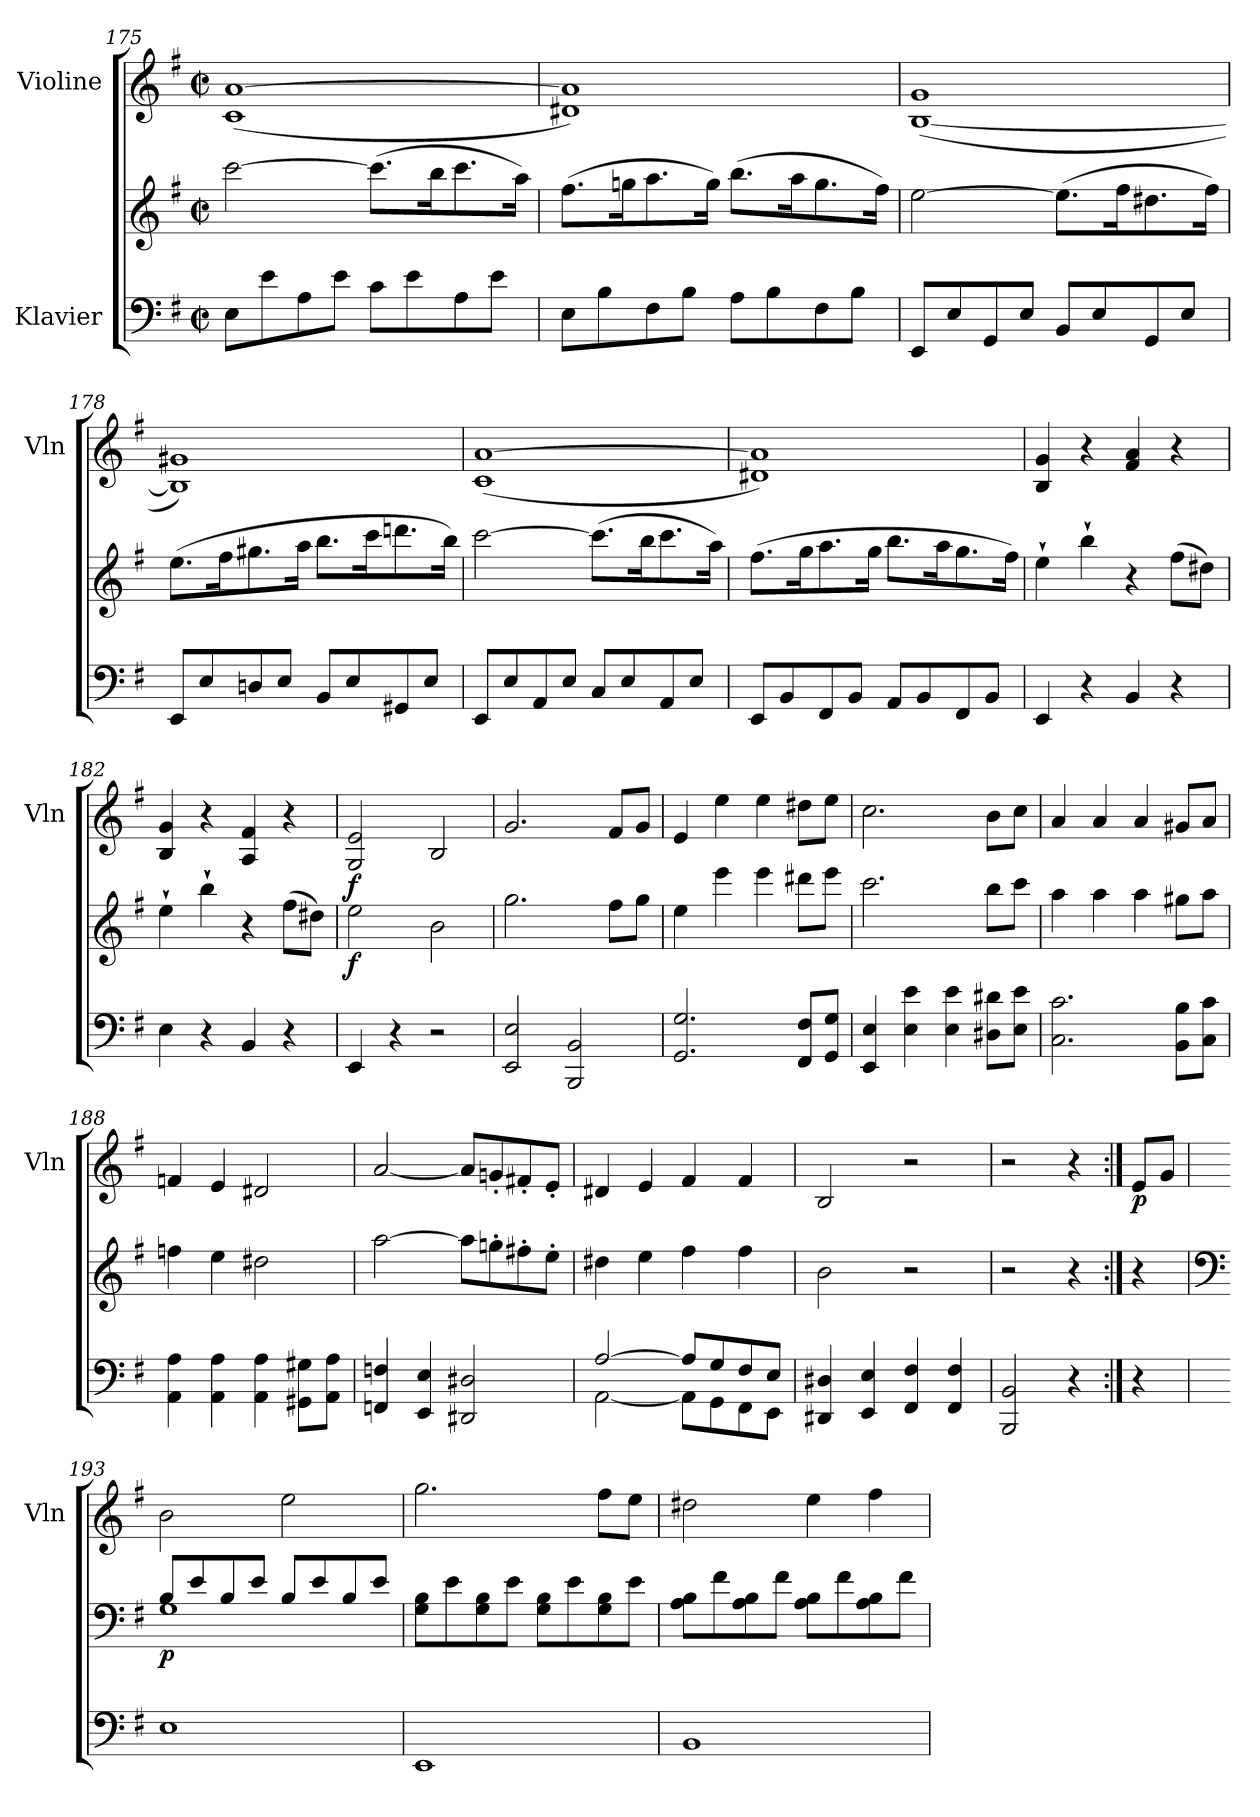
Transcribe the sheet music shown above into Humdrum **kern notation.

**kern	**kern	**dynam	**kern	**dynam
*part2	*part2	*part2	*part1	*part1
*staff3	*staff2	*staff2/3	*staff1	*staff1
*I"Klavier	*	*	*I"Violine	*
*	*	*	*I'Vln	*
*clefF4	*clefG2	*	*clefG2	*
*k[f#]	*k[f#]	*	*k[f#]	*
*M2/2	*M2/2	*	*M2/2	*
*met(c|)	*met(c|)	*	*met(c|)	*
=175	=175	=175	=175	=175
8E\L	[2ccc\	.	(<1c [1a	.
8e\	.	.	.	.
8A\	.	.	.	.
8e\J	.	.	.	.
8c\L	(>8.ccc\L]	.	.	.
8e\	.	.	.	.
.	16bb\K	.	.	.
8A\	8.ccc\	.	.	.
8e\J	.	.	.	.
.	16aa\Jk)	.	.	.
=176	=176	=176	=176	=176
8E\L	(>8.ff#\L	.	1d#X 1a])	.
8B\	.	.	.	.
.	16ggn\K	.	.	.
8F#\	8.aa\	.	.	.
8B\J	.	.	.	.
.	16gg\Jk)	.	.	.
8A\L	(>8.bb\L	.	.	.
8B\	.	.	.	.
.	16aa\K	.	.	.
8F#\	8.gg\	.	.	.
8B\J	.	.	.	.
.	16ff#\Jk)	.	.	.
=177	=177	=177	=177	=177
8EE/L	[2ee\	.	(>[1B 1g	.
8E/	.	.	.	.
8GG/	.	.	.	.
8E/J	.	.	.	.
8BB/L	(>8.ee\L]	.	.	.
8E/	.	.	.	.
.	16ff#\K	.	.	.
8GG/	8.dd#X\	.	.	.
8E/J	.	.	.	.
.	16ff#\Jk)	.	.	.
!!LO:LB:g=z
=178	=178	=178	=178	=178
8EE/L	(>8.ee\L	.	1B] 1g#X)	.
8E/	.	.	.	.
.	16ff#\K	.	.	.
8Dn/	8.gg#X\	.	.	.
8E/J	.	.	.	.
.	16aa\Jk	.	.	.
8BB/L	8.bb\L	.	.	.
8E/	.	.	.	.
.	16ccc\K	.	.	.
8GG#X/	8.dddn\	.	.	.
8E/J	.	.	.	.
.	16bb\Jk)	.	.	.
=179	=179	=179	=179	=179
8EE/L	[2ccc\	.	(<1c [1a	.
8E/	.	.	.	.
8AA/	.	.	.	.
8E/J	.	.	.	.
8C/L	(>8.ccc\L]	.	.	.
8E/	.	.	.	.
.	16bb\K	.	.	.
8AA/	8.ccc\	.	.	.
8E/J	.	.	.	.
.	16aa\Jk)	.	.	.
=180	=180	=180	=180	=180
8EE/L	(>8.ff#\L	.	1d#X 1a])	.
8BB/	.	.	.	.
.	16gg\K	.	.	.
8FF#/	8.aa\	.	.	.
8BB/J	.	.	.	.
.	16gg\Jk	.	.	.
8AA/L	8.bb\L	.	.	.
8BB/	.	.	.	.
.	16aa\K	.	.	.
8FF#/	8.gg\	.	.	.
8BB/J	.	.	.	.
.	16ff#\Jk)	.	.	.
=181	=181	=181	=181	=181
4EE/	4ee`\	.	4B/ 4g/	.
4r	4bb`\	.	4r	.
4BB/	4r	.	4f#/ 4a/	.
4r	(>8ff#\L	.	4r	.
.	8dd#X\J)	.	.	.
!!LO:LB:g=z
=182	=182	=182	=182	=182
4E\	4ee`\	.	4B/ 4g/	.
4r	4bb`\	.	4r	.
4BB/	4r	.	4A/ 4f#/	.
4r	(>8ff#\L	.	4r	.
.	8dd#X\J)	.	.	.
=183	=183	=183	=183	=183
!	!	!LO:DY:b	!	!LO:DY:b
4EE/	2ee\	f	2G/ 2e/	f
4r	.	.	.	.
2r	2b\	.	2B/	.
=184	=184	=184	=184	=184
2EE/ 2E/	2.gg\	.	2.g/	.
2BBB/ 2BB/	.	.	.	.
.	8ff#\L	.	8f#/L	.
.	8gg\J	.	8g/J	.
=185	=185	=185	=185	=185
2.GG/ 2.G/	4ee\	.	4e/	.
.	4eee\	.	4ee\	.
.	4eee\	.	4ee\	.
8FF#/ 8F#/L	8ddd#X\L	.	8dd#X\L	.
8GG/ 8G/J	8eee\J	.	8ee\J	.
=186	=186	=186	=186	=186
4EE/ 4E/	2.ccc\	.	2.cc\	.
4E\ 4e\	.	.	.	.
4E\ 4e\	.	.	.	.
8D#X\ 8d#X\L	8bb\L	.	8b\L	.
8E\ 8e\J	8ccc\J	.	8cc\J	.
=187	=187	=187	=187	=187
2.C\ 2.c\	4aa\	.	4a/	.
.	4aa\	.	4a/	.
.	4aa\	.	4a/	.
8BB\ 8B\L	8gg#X\L	.	8g#X/L	.
8C\ 8c\J	8aa\J	.	8a/J	.
=188	=188	=188	=188	=188
4AA\ 4A\	4ffn\	.	4fn/	.
4AA\ 4A\	4ee\	.	4e/	.
4AA\ 4A\	2dd#X\	.	2d#X/	.
8GG#X\ 8G#X\L	.	.	.	.
8AA\ 8A\J	.	.	.	.
!!LO:LB:g=z
=189	=189	=189	=189	=189
4FFn/ 4Fn/	[2aa\	.	[2a/	.
4EE/ 4E/	.	.	.	.
2DD#X/ 2D#X/	8aa\L]	.	8a/L]	.
.	8ggn'\	.	8gn'/	.
.	8ff#X'\	.	8f#X'/	.
.	8ee'\J	.	8e'/J	.
=190	=190	=190	=190	=190
*^	*	*	*	*
[2A/	[2AA\	4dd#X\	.	4d#X/	.
.	.	4ee\	.	4e/	.
8A/L]	8AA\L]	4ff#\	.	4f#/	.
8G/	8GG\	.	.	.	.
8F#/	8FF#\	4ff#\	.	4f#/	.
8E/J	8EE\J	.	.	.	.
*v	*v	*	*	*	*
=191	=191	=191	=191	=191
4DD#X/ 4D#X/	2b\	.	2B/	.
4EE/ 4E/	.	.	.	.
4FF#/ 4F#/	2r	.	2r	.
4FF#/ 4F#/	.	.	.	.
=191X2	=191X2	=191X2	=191X2	=191X2
2BBB/ 2BB/	2r	.	2r	.
4r	4r	.	4r	.
=192:|!	=192:|!	=192:|!	=192:|!	=192:|!
!	!	!	!	!LO:DY:b
4r	4r	.	8e/L	p
.	.	.	8g/J	.
=193	=193	=193	=193	=193
*	*clefF4	*	*	*
*	*^	*	*	*
!	!	!	!LO:DY:b	!	!
1E	8B/L	1G	p	2b\	.
.	8e/	.	.	.	.
.	8B/	.	.	.	.
.	8e/J	.	.	.	.
.	8B/L	.	.	2ee\	.
.	8e/	.	.	.	.
.	8B/	.	.	.	.
.	8e/J	.	.	.	.
*	*v	*v	*	*	*
=194	=194	=194	=194	=194
1EE	8G\ 8B\L	.	2.gg\	.
.	8e\	.	.	.
.	8G\ 8B\	.	.	.
.	8e\J	.	.	.
.	8G\ 8B\L	.	.	.
.	8e\	.	.	.
.	8G\ 8B\	.	8ff#\L	.
.	8e\J	.	8ee\J	.
!!LO:PB:g=z
=195	=195	=195	=195	=195
1BB	8A\ 8B\L	.	2dd#X\	.
.	8f#\	.	.	.
.	8A\ 8B\	.	.	.
.	8f#\J	.	.	.
.	8A\ 8B\L	.	4ee\	.
.	8f#\	.	.	.
.	8A\ 8B\	.	4ff#\	.
.	8f#\J	.	.	.
=	=	=	=	=
*-	*-	*-	*-	*-
